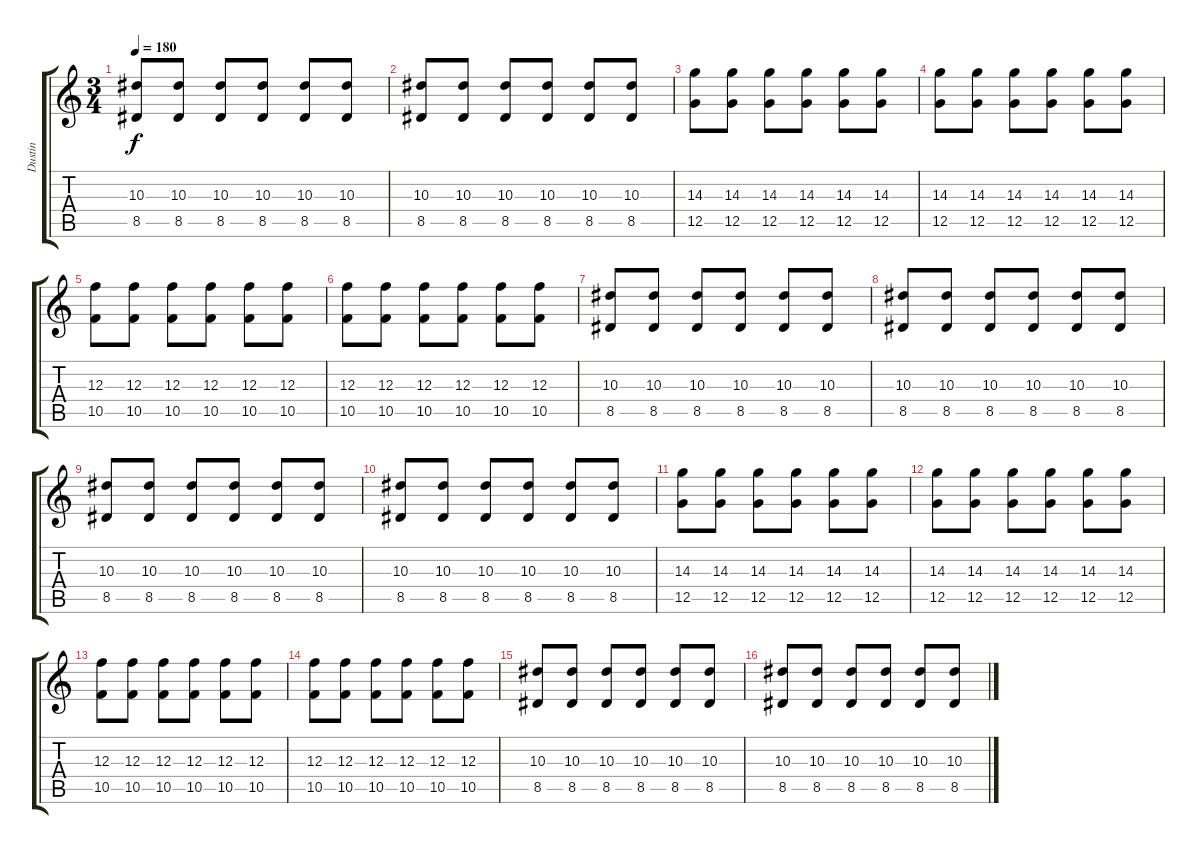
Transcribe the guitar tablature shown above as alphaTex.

\track ("Dustin" "Dustin") {instrument distortionguitar}
\staff {score tabs}
\tuning (D4 A3 F3 C3 G2 C2) {hide}
\ts (3 4)
\tempo 180
\clef g2
\ks c
(10.3 8.5).8{dy f} (10.3 8.5).8 (10.3 8.5).8 (10.3 8.5).8 (10.3 8.5).8 (10.3 8.5).8 |
(10.3 8.5).8 (10.3 8.5).8 (10.3 8.5).8 (10.3 8.5).8 (10.3 8.5).8 (10.3 8.5).8 |
(14.3 12.5).8 (14.3 12.5).8 (14.3 12.5).8 (14.3 12.5).8 (14.3 12.5).8 (14.3 12.5).8 |
(14.3 12.5).8 (14.3 12.5).8 (14.3 12.5).8 (14.3 12.5).8 (14.3 12.5).8 (14.3 12.5).8 |
(12.3 10.5).8 (12.3 10.5).8 (12.3 10.5).8 (12.3 10.5).8 (12.3 10.5).8 (12.3 10.5).8 |
(12.3 10.5).8 (12.3 10.5).8 (12.3 10.5).8 (12.3 10.5).8 (12.3 10.5).8 (12.3 10.5).8 |
(10.3 8.5).8 (10.3 8.5).8 (10.3 8.5).8 (10.3 8.5).8 (10.3 8.5).8 (10.3 8.5).8 |
(10.3 8.5).8 (10.3 8.5).8 (10.3 8.5).8 (10.3 8.5).8 (10.3 8.5).8 (10.3 8.5).8 |
(10.3 8.5).8 (10.3 8.5).8 (10.3 8.5).8 (10.3 8.5).8 (10.3 8.5).8 (10.3 8.5).8 |
(10.3 8.5).8 (10.3 8.5).8 (10.3 8.5).8 (10.3 8.5).8 (10.3 8.5).8 (10.3 8.5).8 |
(14.3 12.5).8 (14.3 12.5).8 (14.3 12.5).8 (14.3 12.5).8 (14.3 12.5).8 (14.3 12.5).8 |
(14.3 12.5).8 (14.3 12.5).8 (14.3 12.5).8 (14.3 12.5).8 (14.3 12.5).8 (14.3 12.5).8 |
(12.3 10.5).8 (12.3 10.5).8 (12.3 10.5).8 (12.3 10.5).8 (12.3 10.5).8 (12.3 10.5).8 |
(12.3 10.5).8 (12.3 10.5).8 (12.3 10.5).8 (12.3 10.5).8 (12.3 10.5).8 (12.3 10.5).8 |
(10.3 8.5).8 (10.3 8.5).8 (10.3 8.5).8 (10.3 8.5).8 (10.3 8.5).8 (10.3 8.5).8 |
(10.3 8.5).8 (10.3 8.5).8 (10.3 8.5).8 (10.3 8.5).8 (10.3 8.5).8 (10.3 8.5).8
